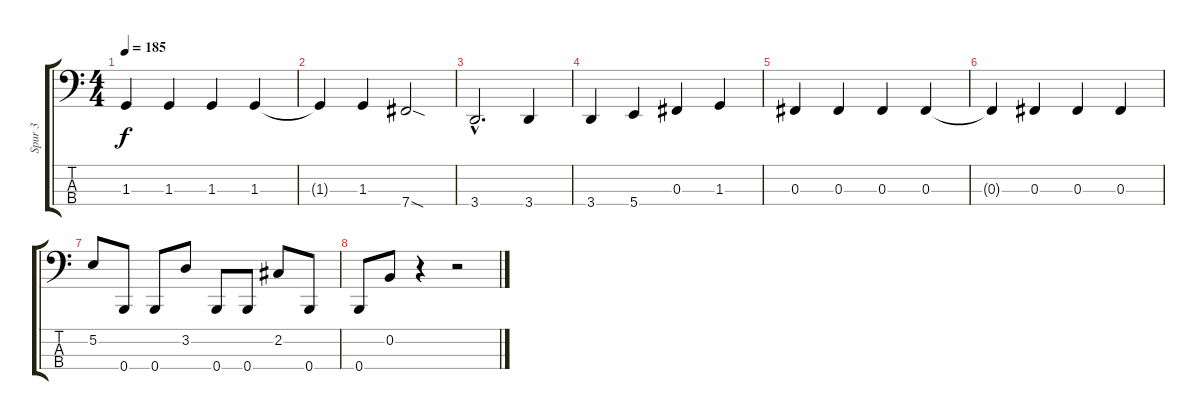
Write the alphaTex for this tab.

\track ("Spur 3" "Spur 3") {instrument synthbass2}
\staff {score tabs}
\tuning (E2 B1 Gb1 B0) {hide}
\ts (4 4)
\tempo 185
\clef f4
\ks c
1.3.4{dy f} 1.3.4 1.3.4 1.3.4 |
1.3{t}.4 1.3.4 7.4{sod}.2 |
3.4{hac}.2{d} 3.4.4 |
3.4.4 5.4.4 0.3.4 1.3.4 |
0.3.4 0.3.4 0.3.4 0.3.4 |
0.3{t}.4 0.3.4 0.3.4 0.3.4 |
5.2.8 0.4.8 0.4.8 3.2.8 0.4.8 0.4.8 2.2.8 0.4.8 |
0.4.8 0.2.8 r.4 r.2
